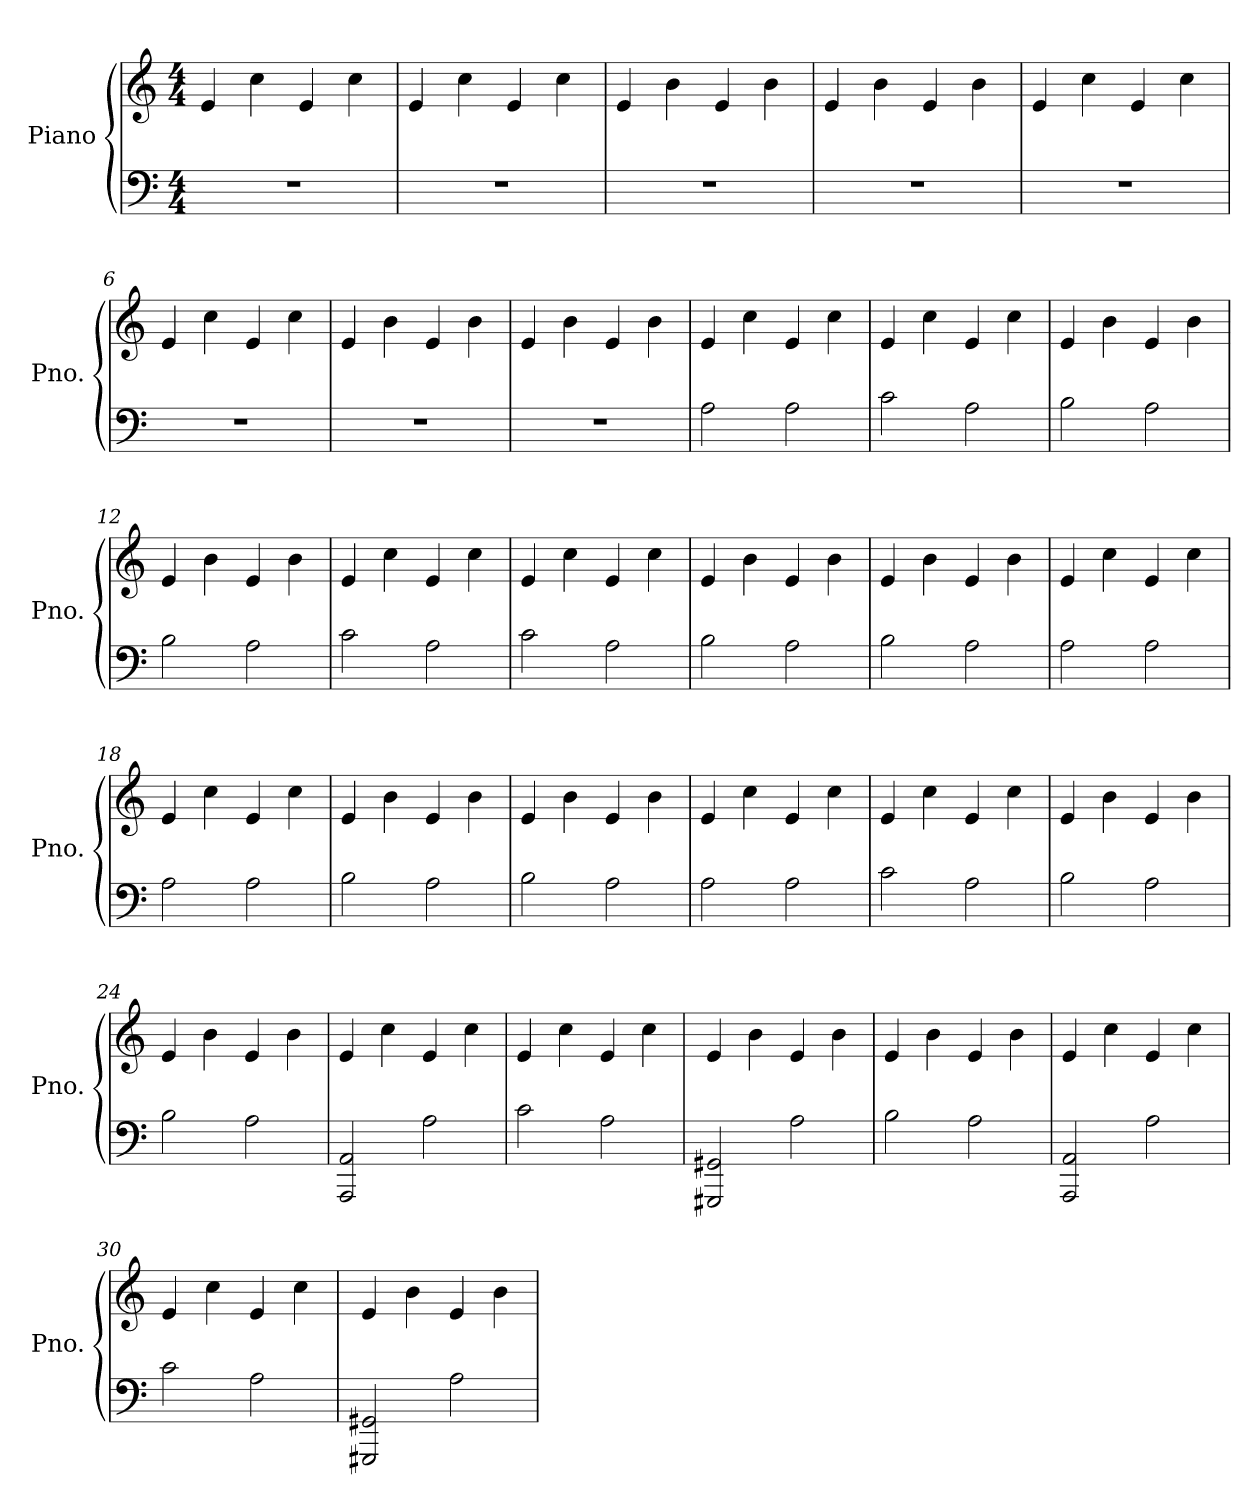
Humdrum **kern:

**kern	**kern
*part1	*part1
*staff2	*staff1
*I"Piano	*
*I'Pno.	*
*clefF4	*clefG2
*k[]	*k[]
*M4/4	*M4/4
=1	=1
1r	4e/
.	4cc\
.	4e/
.	4cc\
=2	=2
1r	4e/
.	4cc\
.	4e/
.	4cc\
=3	=3
1r	4e/
.	4b\
.	4e/
.	4b\
=4	=4
1r	4e/
.	4b\
.	4e/
.	4b\
=5	=5
1r	4e/
.	4cc\
.	4e/
.	4cc\
=6	=6
1r	4e/
.	4cc\
.	4e/
.	4cc\
=7	=7
1r	4e/
.	4b\
.	4e/
.	4b\
=8	=8
1r	4e/
.	4b\
.	4e/
.	4b\
=9	=9
2A\	4e/
.	4cc\
2A\	4e/
.	4cc\
=10	=10
2c\	4e/
.	4cc\
2A\	4e/
.	4cc\
!!LO:LB:g=z
=11	=11
2B\	4e/
.	4b\
2A\	4e/
.	4b\
=12	=12
2B\	4e/
.	4b\
2A\	4e/
.	4b\
=13	=13
2c\	4e/
.	4cc\
2A\	4e/
.	4cc\
=14	=14
2c\	4e/
.	4cc\
2A\	4e/
.	4cc\
=15	=15
2B\	4e/
.	4b\
2A\	4e/
.	4b\
=16	=16
2B\	4e/
.	4b\
2A\	4e/
.	4b\
=17	=17
2A\	4e/
.	4cc\
2A\	4e/
.	4cc\
=18	=18
2A\	4e/
.	4cc\
2A\	4e/
.	4cc\
=19	=19
2B\	4e/
.	4b\
2A\	4e/
.	4b\
=20	=20
2B\	4e/
.	4b\
2A\	4e/
.	4b\
!!LO:LB:g=z
=21	=21
2A\	4e/
.	4cc\
2A\	4e/
.	4cc\
=22	=22
2c\	4e/
.	4cc\
2A\	4e/
.	4cc\
=23	=23
2B\	4e/
.	4b\
2A\	4e/
.	4b\
=24	=24
2B\	4e/
.	4b\
2A\	4e/
.	4b\
=25	=25
2AAA/ 2AA/	4e/
.	4cc\
2A\	4e/
.	4cc\
=26	=26
2c\	4e/
.	4cc\
2A\	4e/
.	4cc\
=27	=27
2GGG#X/ 2GG#X/	4e/
.	4b\
2A\	4e/
.	4b\
=28	=28
2B\	4e/
.	4b\
2A\	4e/
.	4b\
=29	=29
2AAA/ 2AA/	4e/
.	4cc\
2A\	4e/
.	4cc\
=30	=30
2c\	4e/
.	4cc\
2A\	4e/
.	4cc\
!!LO:LB:g=z
=31	=31
2GGG#X/ 2GG#X/	4e/
.	4b\
2A\	4e/
.	4b\
=	=
*-	*-
